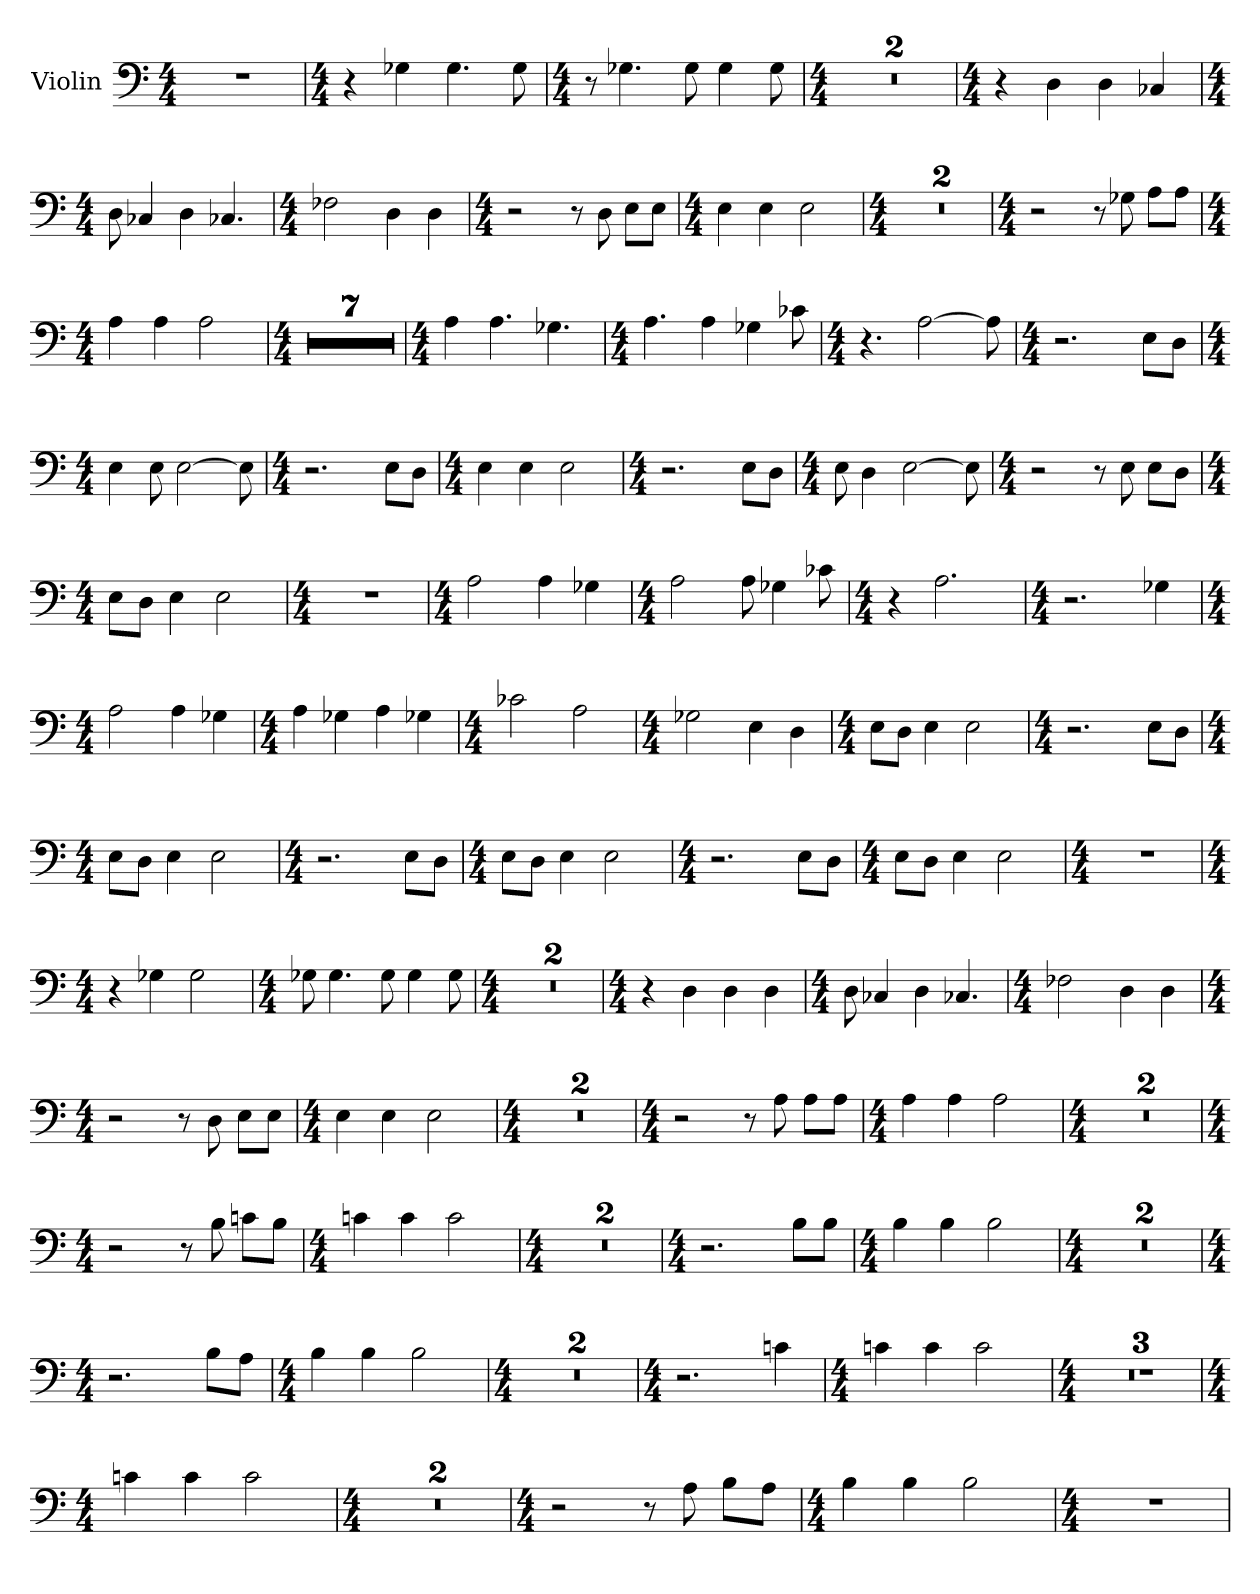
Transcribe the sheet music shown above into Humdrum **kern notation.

**kern
*part1
*staff1
*I"Violin
*I'Vln
*M4/4
=
1r
=
*M4/4
4r
4G-X
4.G-
8G-
=
*M4/4
8r
4.G-X
8G-
4G-
8G-
=
*M4/4
1r
=
*M4/4
1r
=
*M4/4
4r
4D
4D
4C-X
=
*M4/4
8D
4C-X
4D
4.C-X
=
*M4/4
2F-X
4D
4D
=
*M4/4
2r
8r
8D
8EL
8EJ
=
*M4/4
4E
4E
2E
=
*M4/4
1r
=
*M4/4
1r
=
*M4/4
2r
8r
8G-X
8AL
8AJ
=
*M4/4
4A
4A
2A
=
*M4/4
1r
=
*M4/4
1r
=
*M4/4
1r
=
*M4/4
1r
=
*M4/4
1r
=
*M4/4
1r
=
*M4/4
1r
=
*M4/4
4A
4.A
4.G-X
=
*M4/4
4.A
4A
4G-X
8c-X
=
*M4/4
4.r
[2A
8A]
=
*M4/4
2.r
8EL
8DJ
=
*M4/4
4E
8E
[2E
8E]
=
*M4/4
2.r
8EL
8DJ
=
*M4/4
4E
4E
2E
=
*M4/4
2.r
8EL
8DJ
=
*M4/4
8E
4D
[2E
8E]
=
*M4/4
2r
8r
8E
8EL
8DJ
=
*M4/4
8EL
8DJ
4E
2E
=
*M4/4
1r
=
*M4/4
2A
4A
4G-X
=
*M4/4
2A
8A
4G-X
8c-X
=
*M4/4
4r
2.A
=
*M4/4
2.r
4G-X
=
*M4/4
2A
4A
4G-X
=
*M4/4
4A
4G-X
4A
4G-X
=
*M4/4
2c-X
2A
=
*M4/4
2G-X
4E
4D
=
*M4/4
8EL
8DJ
4E
2E
=
*M4/4
2.r
8EL
8DJ
=
*M4/4
8EL
8DJ
4E
2E
=
*M4/4
2.r
8EL
8DJ
=
*M4/4
8EL
8DJ
4E
2E
=
*M4/4
2.r
8EL
8DJ
=
*M4/4
8EL
8DJ
4E
2E
=
*M4/4
1r
=
*M4/4
4r
4G-X
2G-
=
*M4/4
8G-X
4.G-
8G-
4G-
8G-
=
*M4/4
1r
=
*M4/4
1r
=
*M4/4
4r
4D
4D
4D
=
*M4/4
8D
4C-X
4D
4.C-X
=
*M4/4
2F-X
4D
4D
=
*M4/4
2r
8r
8D
8EL
8EJ
=
*M4/4
4E
4E
2E
=
*M4/4
1r
=
*M4/4
1r
=
*M4/4
2r
8r
8A
8AL
8AJ
=
*M4/4
4A
4A
2A
=
*M4/4
1r
=
*M4/4
1r
=
*M4/4
2r
8r
8B
8cnL
8BJ
=
*M4/4
4cn
4c
2c
=
*M4/4
1r
=
*M4/4
1r
=
*M4/4
2.r
8BL
8BJ
=
*M4/4
4B
4B
2B
=
*M4/4
1r
=
*M4/4
1r
=
*M4/4
2.r
8BL
8AJ
=
*M4/4
4B
4B
2B
=
*M4/4
1r
=
*M4/4
1r
=
*M4/4
2.r
4cn
=
*M4/4
4cn
4c
2c
=
*M4/4
1r
=
*M4/4
1r
=
*M4/4
1r
=
*M4/4
4cn
4c
2c
=
*M4/4
1r
=
*M4/4
1r
=
*M4/4
2r
8r
8A
8BL
8AJ
=
*M4/4
4B
4B
2B
=
*M4/4
1r
=
*-
